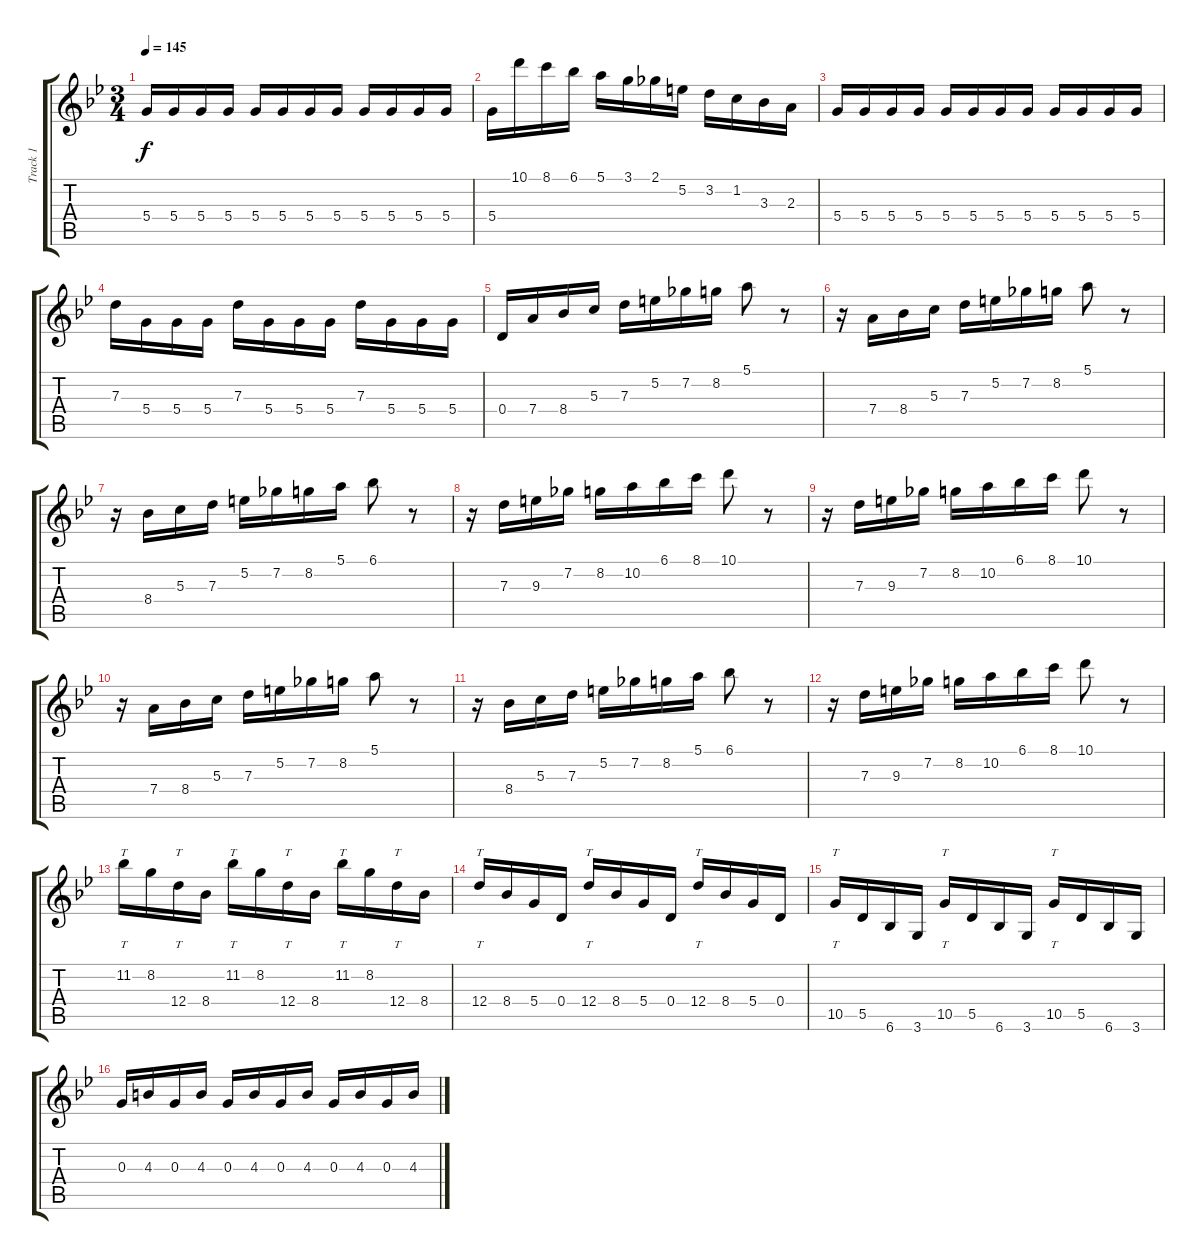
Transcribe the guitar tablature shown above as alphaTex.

\track ("Track 1" "Track 1") {instrument overdrivenguitar}
\staff {score tabs}
\tuning (E4 B3 G3 D3 A2 E2) {hide}
\ts (3 4)
\tempo 145
\clef g2
\ks bb
5.4.16{dy f} 5.4.16 5.4.16 5.4.16 5.4.16 5.4.16 5.4.16 5.4.16 5.4.16 5.4.16 5.4.16 5.4.16 |
5.4.16 10.1.16 8.1.16 6.1.16 5.1.16 3.1.16 2.1.16 5.2.16 3.2.16 1.2.16 3.3.16 2.3.16 |
5.4.16 5.4.16 5.4.16 5.4.16 5.4.16 5.4.16 5.4.16 5.4.16 5.4.16 5.4.16 5.4.16 5.4.16 |
7.3.16 5.4.16 5.4.16 5.4.16 7.3.16 5.4.16 5.4.16 5.4.16 7.3.16 5.4.16 5.4.16 5.4.16 |
0.4.16 7.4.16 8.4.16 5.3.16 7.3.16 5.2.16 7.2.16 8.2.16 5.1.8 r.8 |
r.16 7.4.16 8.4.16 5.3.16 7.3.16 5.2.16 7.2.16 8.2.16 5.1.8 r.8 |
r.16 8.4.16 5.3.16 7.3.16 5.2.16 7.2.16 8.2.16 5.1.16 6.1.8 r.8 |
r.16 7.3.16 9.3.16 7.2.16 8.2.16 10.2.16 6.1.16 8.1.16 10.1.8 r.8 |
r.16 7.3.16 9.3.16 7.2.16 8.2.16 10.2.16 6.1.16 8.1.16 10.1.8 r.8 |
r.16 7.4.16 8.4.16 5.3.16 7.3.16 5.2.16 7.2.16 8.2.16 5.1.8 r.8 |
r.16 8.4.16 5.3.16 7.3.16 5.2.16 7.2.16 8.2.16 5.1.16 6.1.8 r.8 |
r.16 7.3.16 9.3.16 7.2.16 8.2.16 10.2.16 6.1.16 8.1.16 10.1.8 r.8 |
11.2.16{tt} 8.2.16 12.4.16{tt} 8.4.16 11.2.16{tt} 8.2.16 12.4.16{tt} 8.4.16 11.2.16{tt} 8.2.16 12.4.16{tt} 8.4.16 |
12.4.16{tt} 8.4.16 5.4.16 0.4.16 12.4.16{tt} 8.4.16 5.4.16 0.4.16 12.4.16{tt} 8.4.16 5.4.16 0.4.16 |
10.5.16{tt} 5.5.16 6.6.16 3.6.16 10.5.16{tt} 5.5.16 6.6.16 3.6.16 10.5.16{tt} 5.5.16 6.6.16 3.6.16 |
0.3.16 4.3.16 0.3.16 4.3.16 0.3.16 4.3.16 0.3.16 4.3.16 0.3.16 4.3.16 0.3.16 4.3.16
